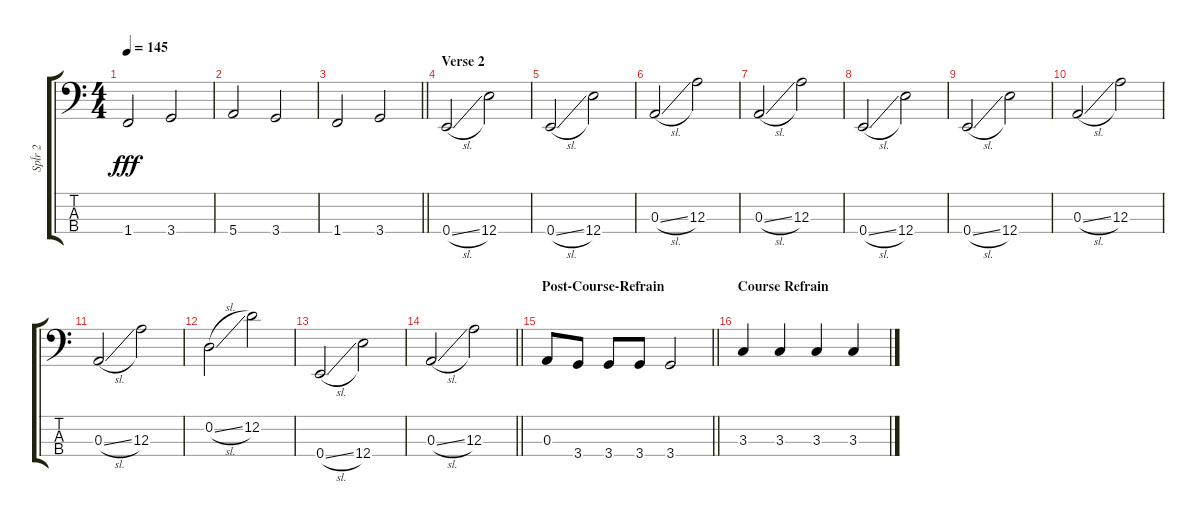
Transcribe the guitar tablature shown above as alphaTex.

\track ("Spĺr 2" "Spĺr 2") {instrument electricbasspick}
\staff {score tabs}
\tuning (G2 D2 A1 E1) {hide}
\ts (4 4)
\tempo 145
\clef f4
\ks c
1.4.2{dy fff} 3.4.2 |
5.4.2 3.4.2 |
\barLineRight lightlight
1.4.2 3.4.2 |
\section ("" "Verse 2")
0.4{sl}.2 12.4.2 |
0.4{sl}.2 12.4.2 |
0.3{sl}.2 12.3.2 |
0.3{sl}.2 12.3.2 |
0.4{sl}.2 12.4.2 |
0.4{sl}.2 12.4.2 |
0.3{sl}.2 12.3.2 |
0.3{sl}.2 12.3.2 |
0.2{sl}.2 12.2.2 |
0.4{sl}.2 12.4.2 |
\barLineRight lightlight
0.3{sl}.2 12.3.2 |
\section ("" "Post-Course-Refrain")
\barLineRight lightlight
0.3.8 3.4.8 3.4.8 3.4.8 3.4.2 |
\section ("" "Course Refrain")
3.3.4 3.3.4 3.3.4 3.3.4
